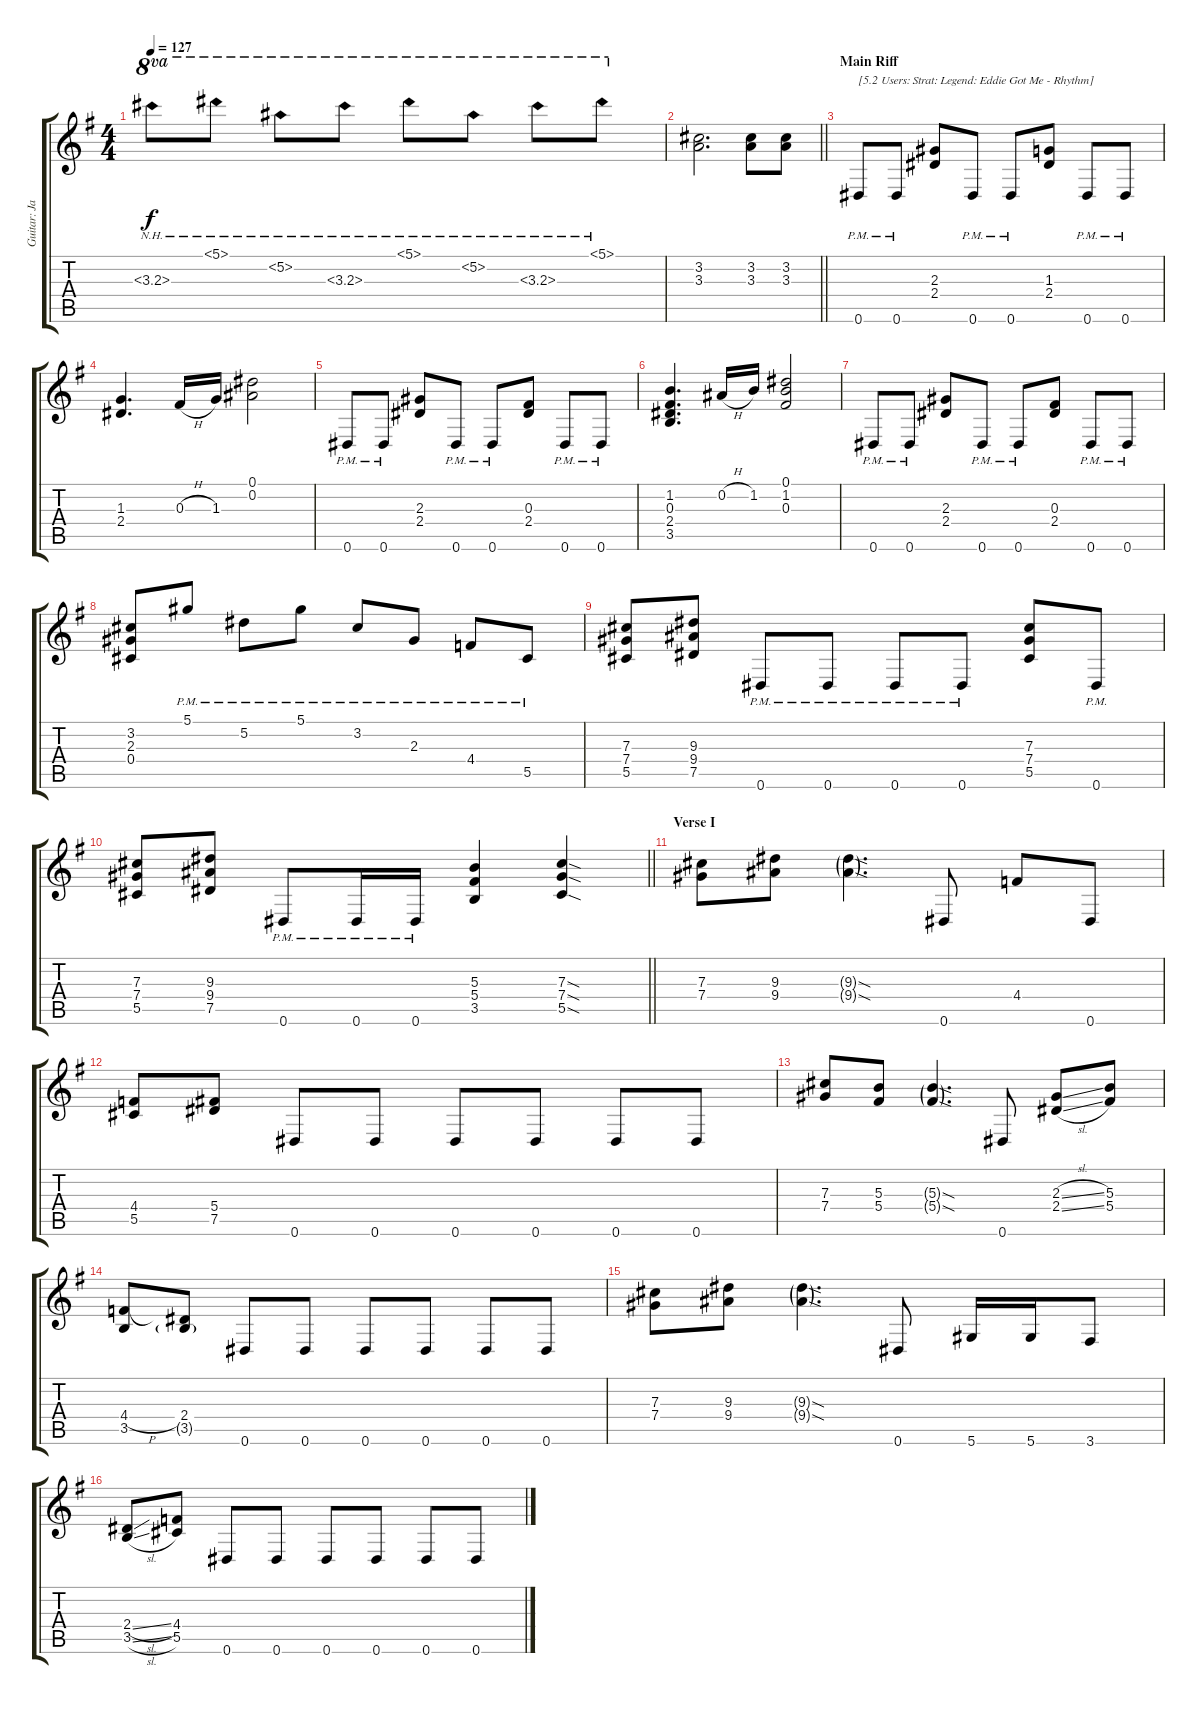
\track ("Guitar: Jake I" "Guitar: Ja") {instrument overdrivenguitar}
\staff {score tabs}
\tuning (Eb4 Bb3 Gb3 Db3 Ab2 Eb2) {hide}
\ts (4 4)
\tempo 127
\clef g2
\ks g
3.3{nh}.8{ot 8va dy f} 5.1{nh}.8{ot 8va} 5.2{nh}.8{ot 8va} 3.3{nh}.8{ot 8va} 5.1{nh}.8{ot 8va} 5.2{nh}.8{ot 8va} 3.3{nh}.8{ot 8va} 5.1{nh}.8{ot 8va} |
\barLineRight lightlight
(3.2 3.3).2{d} (3.2 3.3).8 (3.2 3.3).8 |
\section ("" "Main Riff")
0.6{pm}.8{txt "[5.2 Users: Strat: Legend: Eddie Got Me - Rhythm]" instrument overdrivenguitar} 0.6{pm}.8 (2.3 2.4).8 0.6{pm}.8 0.6{pm}.8 (1.3 2.4).8 0.6{pm}.8 0.6{pm}.8 |
(1.3 2.4).4{d} 0.3{h}.16 1.3.16 (0.1 0.2).2 |
0.6{pm}.8 0.6{pm}.8 (2.3 2.4).8 0.6{pm}.8 0.6{pm}.8 (0.3 2.4).8 0.6{pm}.8 0.6{pm}.8 |
(1.2 0.3 2.4 3.5).4{d} 0.2{h}.16 1.2.16 (0.1 1.2 0.3).2 |
0.6{pm}.8 0.6{pm}.8 (2.3 2.4).8 0.6{pm}.8 0.6{pm}.8 (0.3 2.4).8 0.6{pm}.8 0.6{pm}.8 |
(3.2 2.3 0.4).8 5.1{pm}.8 5.2{pm}.8 5.1{pm}.8 3.2{pm}.8 2.3{pm}.8 4.4{pm}.8 5.5{pm}.8 |
(7.3 7.4 5.5).8 (9.3 9.4 7.5).8 0.6{pm}.8 0.6{pm}.8 0.6{pm}.8 0.6{pm}.8 (7.3 7.4 5.5).8 0.6{pm}.8 |
\barLineRight lightlight
(7.3 7.4 5.5).8 (9.3 9.4 7.5).8 0.6{pm}.8 0.6{pm}.16 0.6{pm}.16 (5.3 5.4 3.5).4 (7.3{sod} 7.4{sod} 5.5{sod}).4 |
\section ("" "Verse I")
(7.3 7.4).8 (9.3 9.4).8 (9.3{sod g} 9.4{sod g}).4{d} 0.6.8 4.4.8 0.6.8 |
(4.4 5.5).8 (5.4 7.5).8 0.6.8 0.6.8 0.6.8 0.6.8 0.6.8 0.6.8 |
(7.3 7.4).8 (5.3 5.4).8 (5.3{sod g} 5.4{sod g}).4{d} 0.6.8 (2.3{sl} 2.4{sl}).8 (5.3 5.4).8 |
(4.4{h} 3.5).8 (2.4 3.5{g}).8 0.6.8 0.6.8 0.6.8 0.6.8 0.6.8 0.6.8 |
(7.3 7.4).8 (9.3 9.4).8 (9.3{sod g} 9.4{sod g}).4{d} 0.6.8 5.6.16 5.6.16 3.6.8 |
(2.4{sl} 3.5{sl}).8 (4.4 5.5).8 0.6.8 0.6.8 0.6.8 0.6.8 0.6.8 0.6.8
